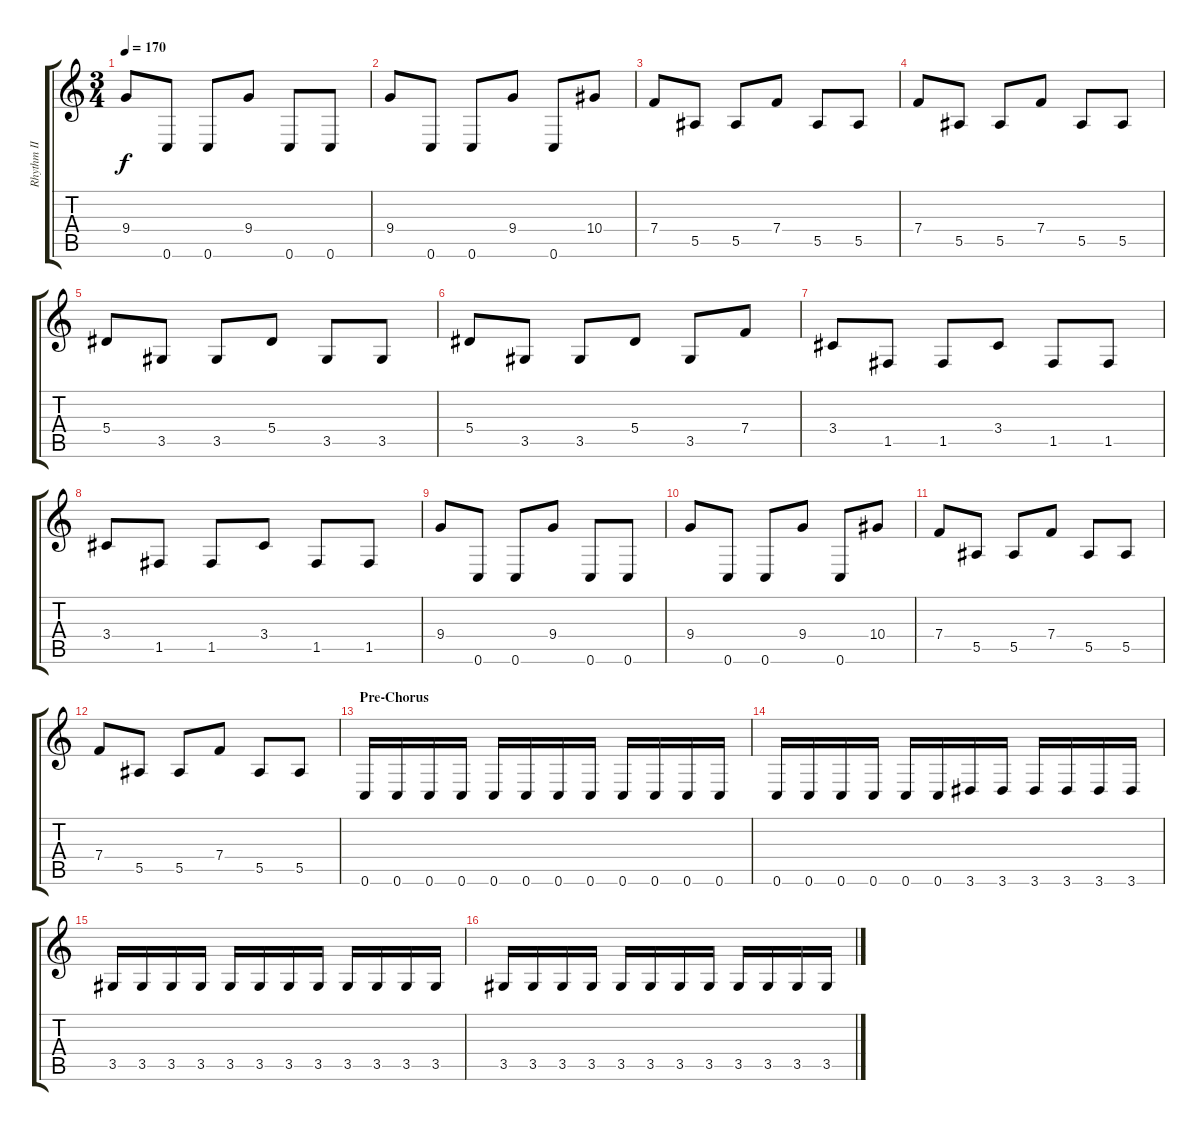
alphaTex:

\track ("Rhythm II" "Rhythm II") {instrument distortionguitar}
\staff {score tabs}
\tuning (C4 G3 Eb3 Bb2 F2 C2) {hide}
\ts (3 4)
\tempo 170
\clef g2
\ks c
9.4.8{dy f} 0.6.8 0.6.8 9.4.8 0.6.8 0.6.8 |
9.4.8 0.6.8 0.6.8 9.4.8 0.6.8 10.4.8 |
7.4.8 5.5.8 5.5.8 7.4.8 5.5.8 5.5.8 |
7.4.8 5.5.8 5.5.8 7.4.8 5.5.8 5.5.8 |
5.4.8 3.5.8 3.5.8 5.4.8 3.5.8 3.5.8 |
5.4.8 3.5.8 3.5.8 5.4.8 3.5.8 7.4.8 |
3.4.8 1.5.8 1.5.8 3.4.8 1.5.8 1.5.8 |
3.4.8 1.5.8 1.5.8 3.4.8 1.5.8 1.5.8 |
9.4.8 0.6.8 0.6.8 9.4.8 0.6.8 0.6.8 |
9.4.8 0.6.8 0.6.8 9.4.8 0.6.8 10.4.8 |
7.4.8 5.5.8 5.5.8 7.4.8 5.5.8 5.5.8 |
7.4.8 5.5.8 5.5.8 7.4.8 5.5.8 5.5.8 |
\section ("" "Pre-Chorus")
0.6.16 0.6.16 0.6.16 0.6.16 0.6.16 0.6.16 0.6.16 0.6.16 0.6.16 0.6.16 0.6.16 0.6.16 |
0.6.16 0.6.16 0.6.16 0.6.16 0.6.16 0.6.16 3.6.16 3.6.16 3.6.16 3.6.16 3.6.16 3.6.16 |
3.5.16 3.5.16 3.5.16 3.5.16 3.5.16 3.5.16 3.5.16 3.5.16 3.5.16 3.5.16 3.5.16 3.5.16 |
3.5.16 3.5.16 3.5.16 3.5.16 3.5.16 3.5.16 3.5.16 3.5.16 3.5.16 3.5.16 3.5.16 3.5.16
